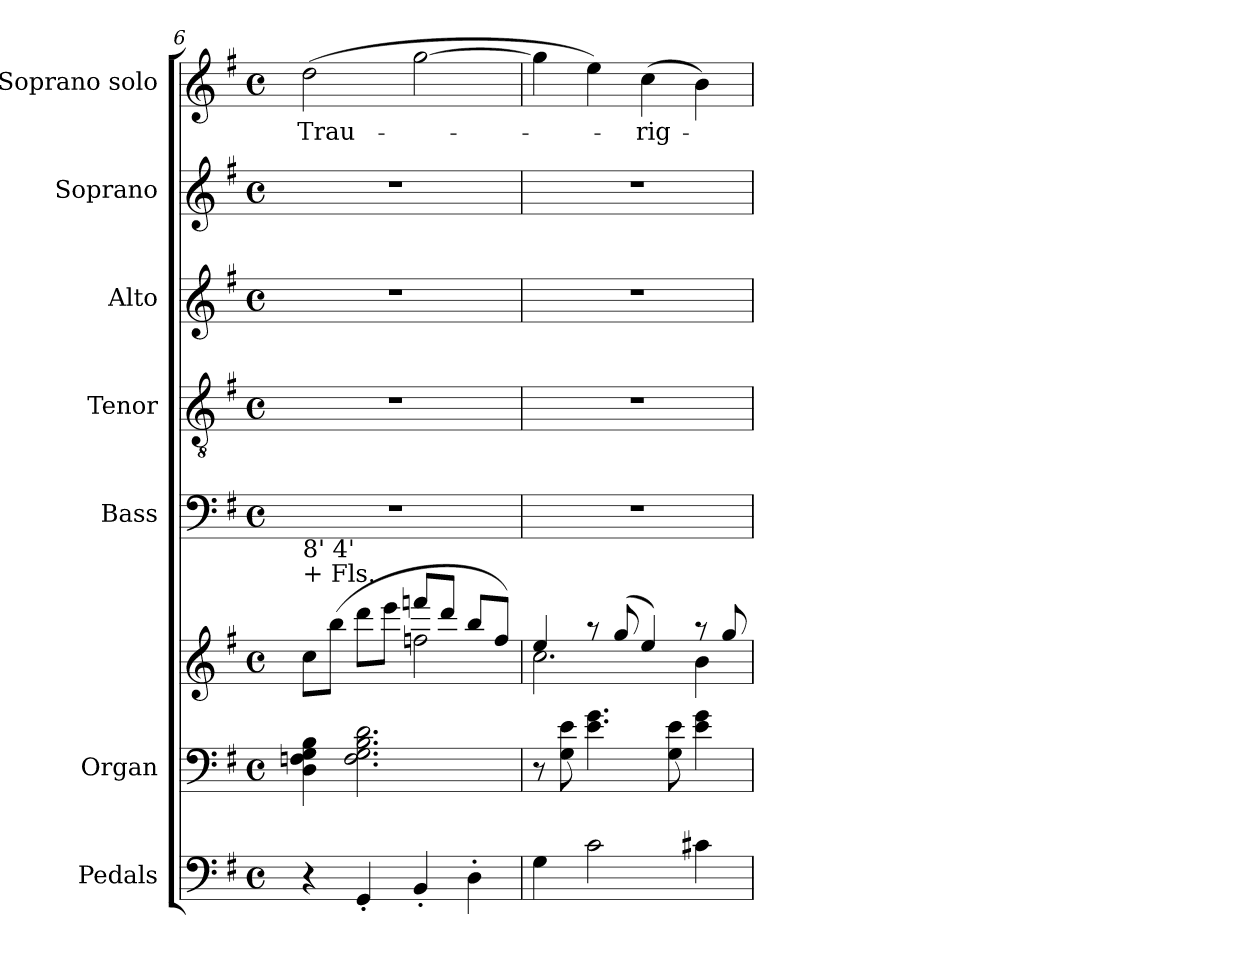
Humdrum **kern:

**kern	**kern	**kern	**kern	**kern	**kern	**kern	**kern	**text
*part7	*part6	*part6	*part5	*part4	*part3	*part2	*part1	*part1
*staff8	*staff7	*staff6	*staff5	*staff4	*staff3	*staff2	*staff1	*staff1
*I"Pedals	*I"Organ	*	*I"Bass	*I"Tenor	*I"Alto	*I"Soprano	*I"Soprano solo	*
*I'Ped.	*I'Org.	*	*I'B.	*I'T.	*I'A.	*I'S.	*I'S.	*
*clefF4	*clefF4	*clefG2	*clefF4	*clefGv2	*clefG2	*clefG2	*clefG2	*
*	*	*	*	*ITrd7c12	*	*	*	*
*k[f#]	*k[f#]	*k[f#]	*k[f#]	*k[f#]	*k[f#]	*k[f#]	*k[f#]	*
*G:	*G:	*G:	*G:	*G:	*G:	*G:	*G:	*
*M4/4	*M4/4	*M4/4	*M4/4	*M4/4	*M4/4	*M4/4	*M4/4	*
*met(c)	*met(c)	*met(c)	*met(c)	*met(c)	*met(c)	*met(c)	*met(c)	*
=6	=6	=6	=6	=6	=6	=6	=6	=6
*	*	*^	*	*	*	*	*	*
!	!	!LO:TX:a:t=+ Fls.	!	!	!	!	!	!	!
!	!	!LO:TX:t=8' 4'	!	!	!	!	!	!	!
!	!	!	!	!	!	!	!	!	!LO:LY:b:color=#000000
4r	4Di\ 4Fni 4Gi 4Bi	8cci\L	2ryy	1r	1r	1r	1r	(2ddi\	Trau-
.	.	(8bbi\J	.	.	.	.	.	.	.
4GG'i/	2.Fi\ 2.Gi 2.Bi 2.di	8dddi\L	.	.	.	.	.	.	.
.	.	8eeei\J	.	.	.	.	.	.	.
4BB'i/	.	8fffni/L	2ffni\	.	.	.	.	[2ggi\	.
.	.	8dddi/J	.	.	.	.	.	.	.
4D'i\	.	8bbi/L	.	.	.	.	.	.	.
.	.	8ffi/J)	.	.	.	.	.	.	.
=7	=7	=7	=7	=7	=7	=7	=7	=7	=7
4Gi\	8r	4eei/	2.cci\	1r	1r	1r	1r	4ggi\]	.
.	8Gi\ 8ei	.	.	.	.	.	.	.	.
2ci\	4.ei\ 4.gi	8r	.	.	.	.	.	4eei\)	.
.	.	(8ggi/	.	.	.	.	.	.	.
!	!	!	!	!	!	!	!	!	!LO:LY:b:color=#000000
.	.	4eei/)	.	.	.	.	.	(4cci\	-rig-
.	8Gi\ 8ei	.	.	.	.	.	.	.	.
4c#Xi\	4ei\ 4gi	8r	4bi\	.	.	.	.	4bi\)	.
.	.	8ggi/	.	.	.	.	.	.	.
*	*	*v	*v	*	*	*	*	*	*
=	=	=	=	=	=	=	=	=
*-	*-	*-	*-	*-	*-	*-	*-	*-
